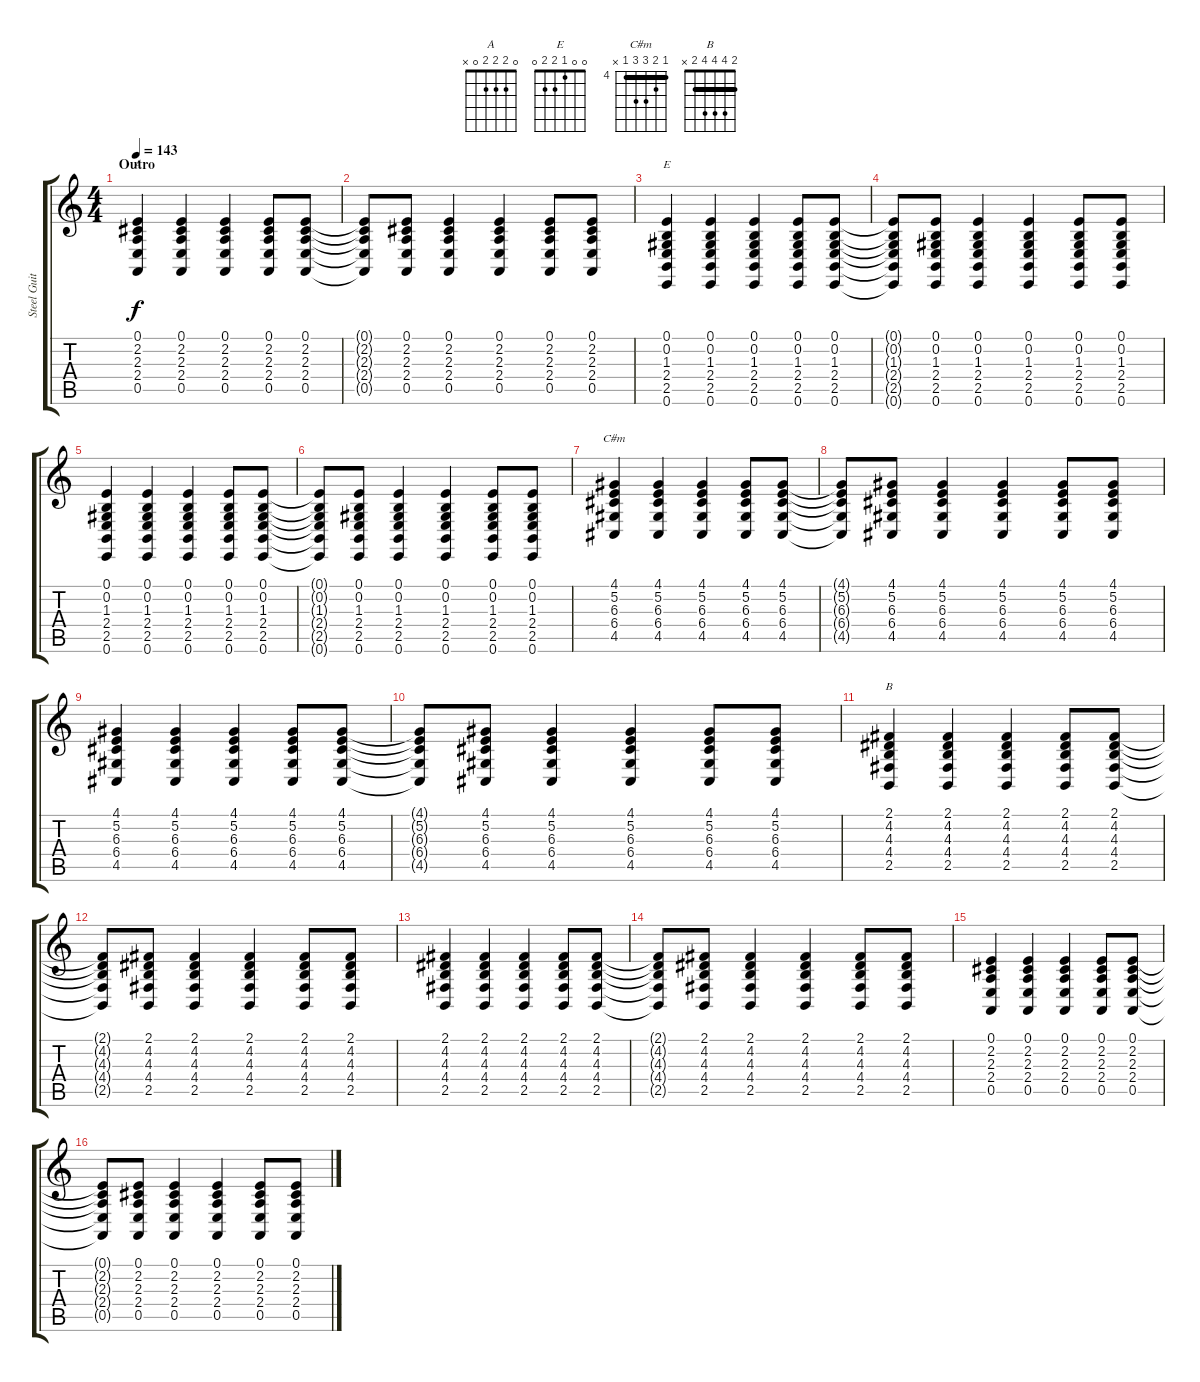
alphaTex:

\track ("Steel Guitar" "Steel Guit") {instrument choiraahs}
\staff {score tabs}
\tuning (E4 B3 G3 D3 A2 E2) {hide}
\chord ("A" 0 2 2 2 0 x)
\chord ("E" 0 0 1 2 2 0)
\chord ("C#m" 4 5 6 6 4 x) {firstfret 4 barre 4}
\chord ("B" 2 4 4 4 2 x) {barre 2}
\ts (4 4)
\section ("" "Outro")
\tempo 143
\clef g2
\ks c
(0.1 2.2 2.3 2.4 0.5).4{ch "A" dy f} (0.1 2.2 2.3 2.4 0.5).4 (0.1 2.2 2.3 2.4 0.5).4 (0.1 2.2 2.3 2.4 0.5).8 (0.1 2.2 2.3 2.4 0.5).8 |
(0.1{t} 2.2{t} 2.3{t} 2.4{t} 0.5{t}).8 (0.1 2.2 2.3 2.4 0.5).8 (0.1 2.2 2.3 2.4 0.5).4 (0.1 2.2 2.3 2.4 0.5).4 (0.1 2.2 2.3 2.4 0.5).8 (0.1 2.2 2.3 2.4 0.5).8 |
(0.1 0.2 1.3 2.4 2.5 0.6).4{ch "E" volume 4} (0.1 0.2 1.3 2.4 2.5 0.6).4 (0.1 0.2 1.3 2.4 2.5 0.6).4 (0.1 0.2 1.3 2.4 2.5 0.6).8 (0.1 0.2 1.3 2.4 2.5 0.6).8 |
(0.1{t} 0.2{t} 1.3{t} 2.4{t} 2.5{t} 0.6{t}).8 (0.1 0.2 1.3 2.4 2.5 0.6).8 (0.1 0.2 1.3 2.4 2.5 0.6).4 (0.1 0.2 1.3 2.4 2.5 0.6).4 (0.1 0.2 1.3 2.4 2.5 0.6).8 (0.1 0.2 1.3 2.4 2.5 0.6).8 |
(0.1 0.2 1.3 2.4 2.5 0.6).4 (0.1 0.2 1.3 2.4 2.5 0.6).4 (0.1 0.2 1.3 2.4 2.5 0.6).4 (0.1 0.2 1.3 2.4 2.5 0.6).8 (0.1 0.2 1.3 2.4 2.5 0.6).8 |
(0.1{t} 0.2{t} 1.3{t} 2.4{t} 2.5{t} 0.6{t}).8 (0.1 0.2 1.3 2.4 2.5 0.6).8 (0.1 0.2 1.3 2.4 2.5 0.6).4 (0.1 0.2 1.3 2.4 2.5 0.6).4 (0.1 0.2 1.3 2.4 2.5 0.6).8 (0.1 0.2 1.3 2.4 2.5 0.6).8 |
(4.1 5.2 6.3 6.4 4.5).4{ch "C#m"} (4.1 5.2 6.3 6.4 4.5).4 (4.1 5.2 6.3 6.4 4.5).4 (4.1 5.2 6.3 6.4 4.5).8 (4.1 5.2 6.3 6.4 4.5).8 |
(4.1{t} 5.2{t} 6.3{t} 6.4{t} 4.5{t}).8 (4.1 5.2 6.3 6.4 4.5).8 (4.1 5.2 6.3 6.4 4.5).4 (4.1 5.2 6.3 6.4 4.5).4 (4.1 5.2 6.3 6.4 4.5).8 (4.1 5.2 6.3 6.4 4.5).8 |
(4.1 5.2 6.3 6.4 4.5).4 (4.1 5.2 6.3 6.4 4.5).4 (4.1 5.2 6.3 6.4 4.5).4 (4.1 5.2 6.3 6.4 4.5).8 (4.1 5.2 6.3 6.4 4.5).8 |
(4.1{t} 5.2{t} 6.3{t} 6.4{t} 4.5{t}).8 (4.1 5.2 6.3 6.4 4.5).8 (4.1 5.2 6.3 6.4 4.5).4 (4.1 5.2 6.3 6.4 4.5).4 (4.1 5.2 6.3 6.4 4.5).8 (4.1 5.2 6.3 6.4 4.5).8 |
(2.1 4.2 4.3 4.4 2.5).4{ch "B"} (2.1 4.2 4.3 4.4 2.5).4 (2.1 4.2 4.3 4.4 2.5).4 (2.1 4.2 4.3 4.4 2.5).8 (2.1 4.2 4.3 4.4 2.5).8 |
(2.1{t} 4.2{t} 4.3{t} 4.4{t} 2.5{t}).8 (2.1 4.2 4.3 4.4 2.5).8 (2.1 4.2 4.3 4.4 2.5).4 (2.1 4.2 4.3 4.4 2.5).4 (2.1 4.2 4.3 4.4 2.5).8 (2.1 4.2 4.3 4.4 2.5).8 |
(2.1 4.2 4.3 4.4 2.5).4 (2.1 4.2 4.3 4.4 2.5).4 (2.1 4.2 4.3 4.4 2.5).4 (2.1 4.2 4.3 4.4 2.5).8 (2.1 4.2 4.3 4.4 2.5).8 |
(2.1{t} 4.2{t} 4.3{t} 4.4{t} 2.5{t}).8 (2.1 4.2 4.3 4.4 2.5).8 (2.1 4.2 4.3 4.4 2.5).4 (2.1 4.2 4.3 4.4 2.5).4 (2.1 4.2 4.3 4.4 2.5).8 (2.1 4.2 4.3 4.4 2.5).8 |
(0.1 2.2 2.3 2.4 0.5).4 (0.1 2.2 2.3 2.4 0.5).4 (0.1 2.2 2.3 2.4 0.5).4 (0.1 2.2 2.3 2.4 0.5).8 (0.1 2.2 2.3 2.4 0.5).8 |
(0.1{t} 2.2{t} 2.3{t} 2.4{t} 0.5{t}).8 (0.1 2.2 2.3 2.4 0.5).8 (0.1 2.2 2.3 2.4 0.5).4 (0.1 2.2 2.3 2.4 0.5).4 (0.1 2.2 2.3 2.4 0.5).8 (0.1 2.2 2.3 2.4 0.5).8
